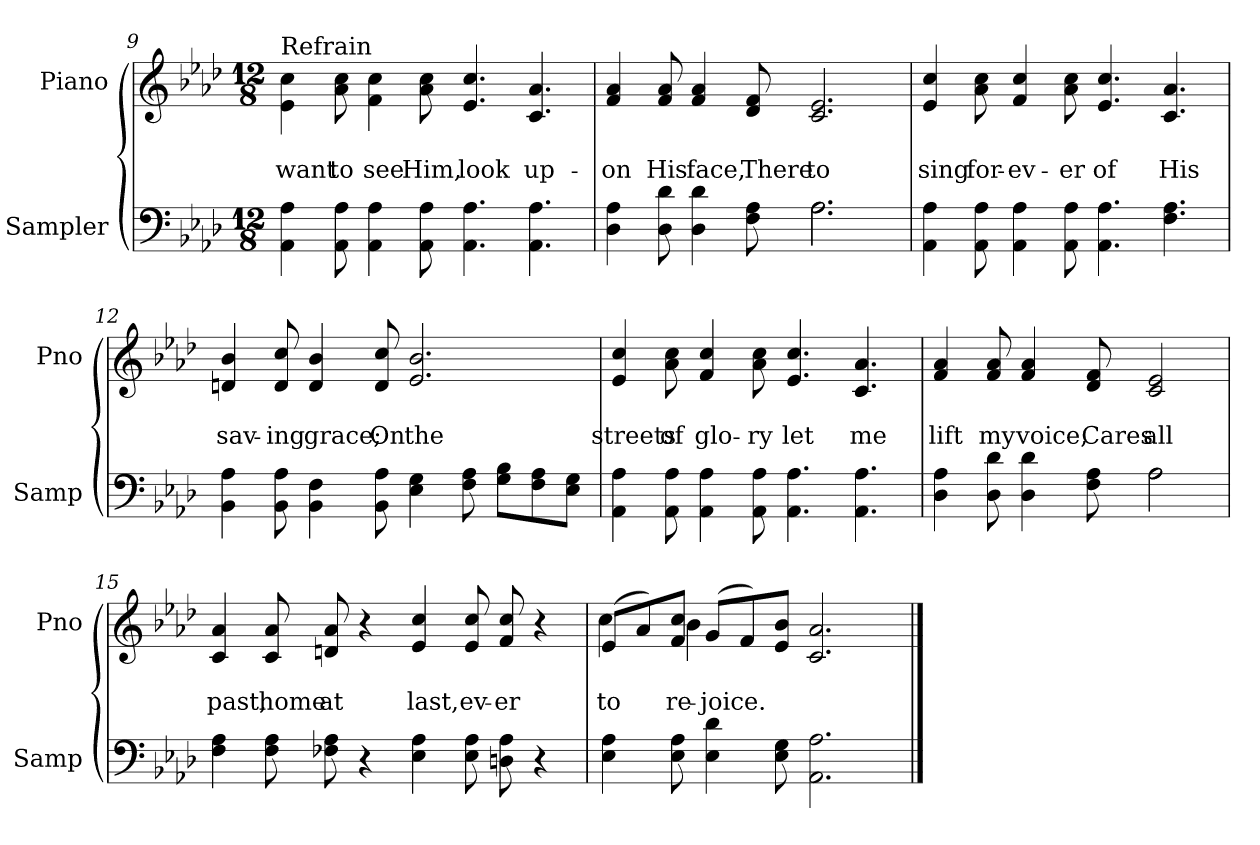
**kern	**kern	**text	**text
*part2	*part1	*part1	*part1
*staff2	*staff1	*staff1	*staff1
*I"Sampler	*I"Piano	*	*
*I'Samp	*I'Pno	*	*
*clefF4	*clefG2	*	*
*k[b-e-a-d-]	*k[b-e-a-d-]	*	*
*A-:	*A-:	*	*
*M12/8	*M12/8	*	*
=9	=9	=9	=9
!	!LO:TX:t=Refrain	!	!
4AA- 4A-	4e-\ 4cc\	.	want
8AA- 8A-	8a- 8cc	.	to
4AA- 4A-	4f\ 4cc\	.	see
8AA- 8A-	8a- 8cc	.	Him,
4.AA- 4.A-	4.e- 4.cc	.	look
4.AA- 4.A-	4.c 4.a-	.	up-
=10	=10	=10	=10
*^	*	*	*
4D- 4A-	2.ryy	4f 4a-	.	-on
8D- 8d-	.	8f 8a-	.	His
4D- 4d-	.	4f 4a-	.	face,
8F 8A-	.	8d- 8f	.	There
2.A-\	2.A-	2.c 2.e-	.	to
*v	*v	*	*	*
=11	=11	=11	=11
4AA- 4A-	4e- 4cc	.	sing
8AA- 8A-	8a- 8cc	.	for-
4AA- 4A-	4f 4cc	.	-ev-
8AA- 8A-	8a- 8cc	.	-er
4.AA- 4.A-	4.e- 4.cc	.	of
4.F 4.A-	4.c 4.a-	.	His
=12	=12	=12	=12
4BB- 4A-	4dn 4b-	.	sav-
8BB- 8A-	8d 8cc	.	-ing
4BB- 4F	4d 4b-	.	grace;
8BB- 8A-	8d 8cc	.	On
4E- 4G	2.e- 2.b-	.	the
8F 8A-	.	.	.
8G\ 8B-\L	.	.	.
8F\ 8A-\	.	.	.
8E-\ 8G\J	.	.	.
=13	=13	=13	=13
4AA- 4A-	4e- 4cc	.	streets
8AA- 8A-	8a- 8cc	.	of
4AA- 4A-	4f 4cc	.	glo-
8AA- 8A-	8a- 8cc	.	-ry
4.AA- 4.A-	4.e- 4.cc	.	let
4.AA- 4.A-	4.c 4.a-	.	me
=14	=14	=14	=14
*^	*	*	*
4D- 4A-	2.ryy	4f 4a-	.	lift
8D- 8d-	.	8f 8a-	.	my
4D- 4d-	.	4f 4a-	.	voice,
8F 8A-	.	8d- 8f	.	Cares
2A-\	2A-	2c 2e-	.	all
*v	*v	*	*	*
=15	=15	=15	=15
4F 4A-	4c 4a-	.	past,
8F 8A-	8c 8a-	.	home
8F-X 8A-	8dn 8a-	.	at
4r	4r	.	.
4E- 4A-	4e- 4cc	.	last,
8E- 8A-	8e- 8cc	.	ev-
8Dn 8A-	8f 8cc	.	-er
4r	4r	.	.
=16	=16	=16	=16
*	*^	*	*
4E- 4A-	(8e-/L	4cc	.	to
.	8a-/)	.	.	.
8E- 8A-	8f/ 8cc/J	4b-	.	re-
4E- 4d-	(8g/L	.	.	-joice.
.	8f/)	1ryy	.	.
8E- 8G	8e-/ 8b-/J	.	.	.
2.AA- 2.A-	2.c 2.a-	.	.	.
*	*v	*v	*	*
==	==	==	==
*-	*-	*-	*-
